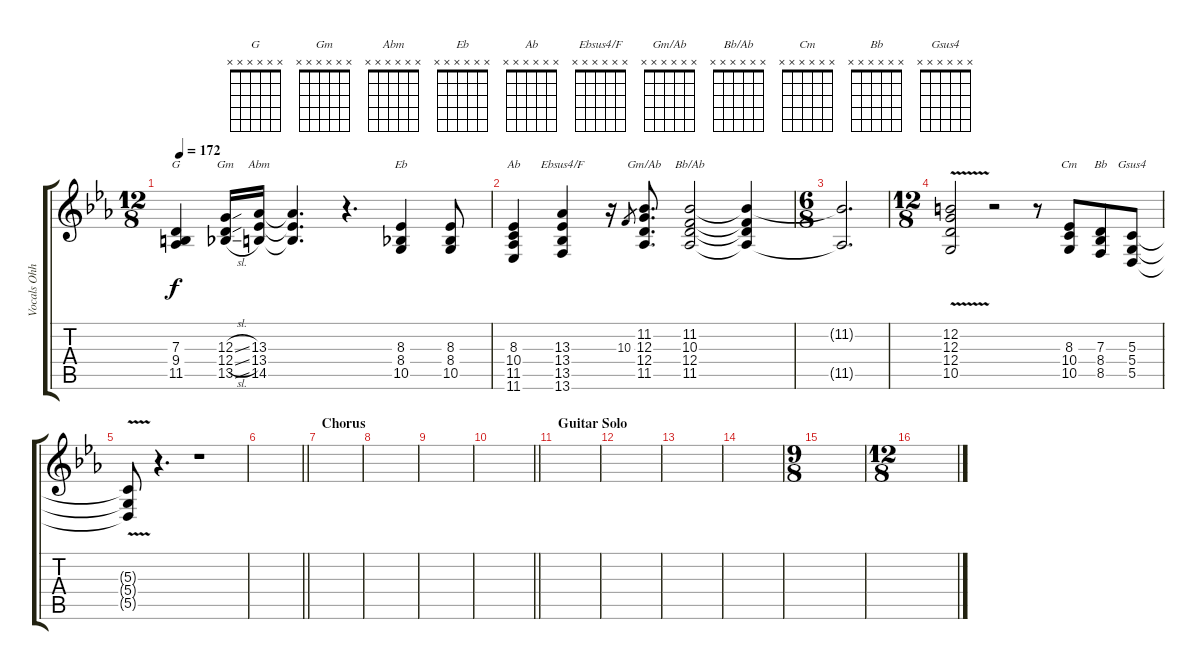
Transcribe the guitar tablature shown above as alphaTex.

\track ("Vocals Ohh's" "Vocals Ohh") {instrument voiceoohs}
\staff {score tabs}
\tuning (E4 B3 G3 D3 A2 E2) {hide}
\chord ("G" x x x x x x)
\chord ("Gm" x x x x x x)
\chord ("Abm" x x x x x x)
\chord ("Eb" x x x x x x)
\chord ("Ab" x x x x x x)
\chord ("Ebsus4/F" x x x x x x)
\chord ("Gm/Ab" x x x x x x)
\chord ("Bb/Ab" x x x x x x)
\chord ("Cm" x x x x x x)
\chord ("Bb" x x x x x x)
\chord ("Gsus4" x x x x x x)
\ts (12 8)
\tempo 172
\clef g2
\ks cminor
(7.3 9.4 11.5).4{ch "G" dy f} (12.3{sl} 12.4{sl} 13.5{sl}).16{ch "Gm"} (13.3 13.4 14.5).16{ch "Abm"} (13.3{t} 13.4{t} 14.5{t}).4{d} r.4{d} (8.3 8.4 10.5).4{ch "Eb"} (8.3 8.4 10.5).8 |
(8.3 10.4 11.5 11.6).4{ch "Ab"} (13.3 13.4 13.5 13.6).4{ch "Ebsus4/F"} r.16 10.3.8{gr} (11.2 12.3 12.4 11.5).8{d ch "Gm/Ab"} (11.2 10.3 12.4 11.5).2{ch "Bb/Ab"} (11.2{t} 10.3{t} 12.4{t} 11.5{t}).4 |
\ts (6 8)
(11.2{t} 11.5{t}).2{d} |
\ts (12 8)
(12.2{v} 12.3 12.4 10.5{v}).2 r.2 r.8 (8.3 10.4 10.5).8{ch "Cm"} (7.3 8.4 8.5).8{ch "Bb"} (5.3 5.4 5.5).8{ch "Gsus4"} |
(5.3{t} 5.4{t} 5.5{v t}).8 r.4{d} r.1 |
\barLineRight lightlight
|
\section ("" "Chorus")
|
|
|
\barLineRight lightlight
|
\section ("" "Guitar Solo")
|
|
|
|
\ts (9 8)
|
\ts (12 8)
